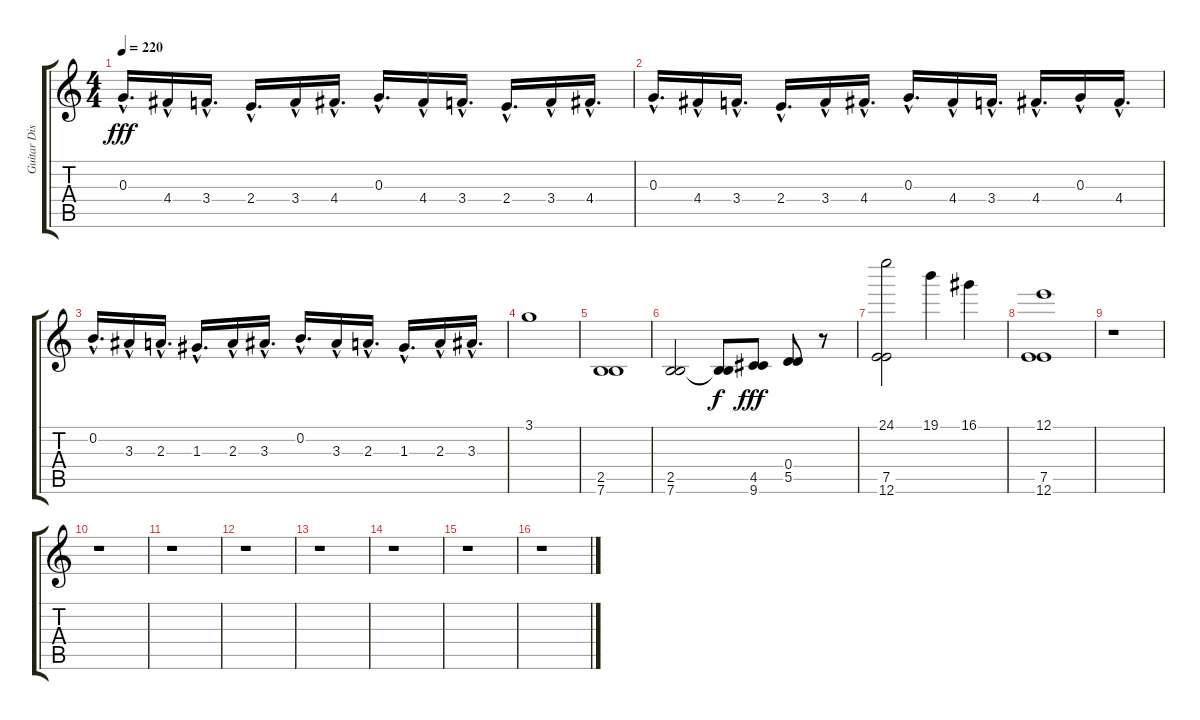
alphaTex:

\track ("Guitar Distorted" "Guitar Dis") {instrument distortionguitar}
\staff {score tabs}
\tuning (E4 B3 G3 D3 A2 E2) {hide}
\ts (4 4)
\tempo 220
\clef g2
\ks c
0.3{hac}.16{d dy fff} 4.4{hac}.16 3.4{hac}.16{d} 2.4{hac}.16{d} 3.4{hac}.16 4.4{hac}.16{d} 0.3{hac}.16{d} 4.4{hac}.16 3.4{hac}.16{d} 2.4{hac}.16{d} 3.4{hac}.16 4.4{hac}.16{d} |
0.3{hac}.16{d} 4.4{hac}.16 3.4{hac}.16{d} 2.4{hac}.16{d} 3.4{hac}.16 4.4{hac}.16{d} 0.3{hac}.16{d} 4.4{hac}.16 3.4{hac}.16{d} 4.4{hac}.16{d} 0.3{hac}.16 4.4{hac}.16{d} |
0.2{hac}.16{d} 3.3{hac}.16 2.3{hac}.16{d} 1.3{hac}.16{d} 2.3{hac}.16 3.3{hac}.16{d} 0.2{hac}.16{d} 3.3{hac}.16 2.3{hac}.16{d} 1.3{hac}.16{d} 2.3{hac}.16 3.3{hac}.16{d} |
3.1.1 |
(2.5 7.6).1 |
(2.5 7.6).2 (2.5{t} 7.6{t}).8{dy f} (4.5 9.6).8{dy fff} (0.4 5.5).8 r.8 |
(24.1 7.5 12.6).2 19.1.4 16.1.4 |
(12.1 7.5 12.6).1 |
r.1 |
r.1 |
r.1 |
r.1 |
r.1 |
r.1 |
r.1 |
r.1
